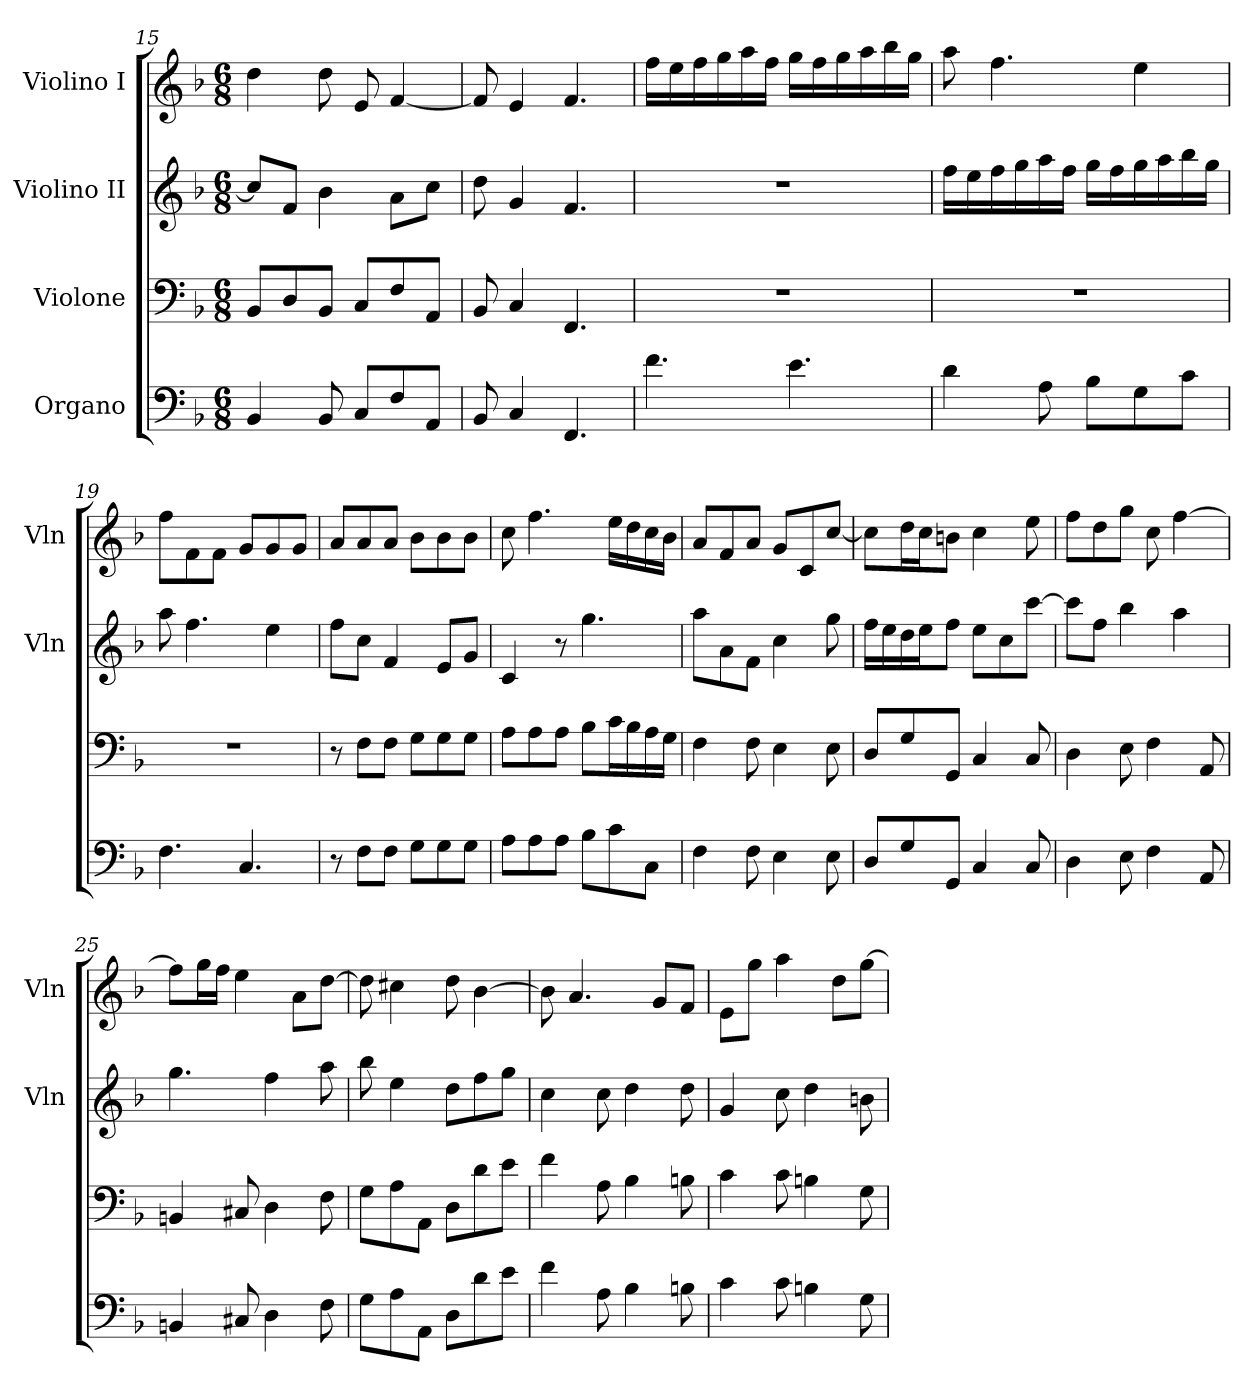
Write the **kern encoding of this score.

**kern	**kern	**kern	**kern
*part4	*part3	*part2	*part1
*staff4	*staff3	*staff2	*staff1
*I"Organo	*I"Violone	*I"Violino II	*I"Violino I
*	*	*I'Vln	*I'Vln
*clefF4	*clefF4	*clefG2	*clefG2
*k[b-]	*k[b-]	*k[b-]	*k[b-]
*F:	*F:	*F:	*F:
*M6/8	*M6/8	*M6/8	*M6/8
=15	=15	=15	=15
4BB-	8BB-L	8ccL]	4dd
.	8D	8fJ	.
8BB-	8BB-J	4b-	8dd
8CL	8CL	.	8e
8F	8F	8aL	[4f
8AAJ	8AAJ	8ccJ	.
=16	=16	=16	=16
8BB-	8BB-	8dd	8f]
4C	4C	4g	4e
4.FF	4.FF	4.f	4.f
=17	=17	=17	=17
4.f	2.r	2.r	16ffLL
.	.	.	16ee
.	.	.	16ff
.	.	.	16gg
.	.	.	16aa
.	.	.	16ffJJ
4.e	.	.	16ggLL
.	.	.	16ff
.	.	.	16gg
.	.	.	16aa
.	.	.	16bb-
.	.	.	16ggJJ
=18	=18	=18	=18
4d	2.r	16ffLL	8aa
.	.	16ee	.
.	.	16ff	4.ff
.	.	16gg	.
8A	.	16aa	.
.	.	16ffJJ	.
8B-L	.	16ggLL	.
.	.	16ff	.
8G	.	16gg	4ee
.	.	16aa	.
8cJ	.	16bb-	.
.	.	16ggJJ	.
=19	=19	=19	=19
4.F	2.r	8aa	8ffL
.	.	4.ff	8f
.	.	.	8fJ
4.C	.	.	8gL
.	.	4ee	8g
.	.	.	8gJ
=20	=20	=20	=20
8r	8r	8ffL	8aL
8FL	8FL	8ccJ	8a
8FJ	8FJ	4f	8aJ
8GL	8GL	.	8b-L
8G	8G	8eL	8b-
8GJ	8GJ	8gJ	8b-J
=21	=21	=21	=21
8AL	8AL	4c	8cc
8A	8A	.	4.ff
8AJ	8AJ	8r	.
8B-L	8B-L	4.gg	.
8c	16cL	.	16eeLL
.	16B-	.	16dd
8CJ	16A	.	16cc
.	16GJJ	.	16b-JJ
=22	=22	=22	=22
4F	4F	8aaL	8aL
.	.	8a	8f
8F	8F	8fJ	8aJ
4E	4E	4cc	8gL
.	.	.	8c
8E	8E	8gg	[8ccJ
=23	=23	=23	=23
8DL	8DL	16ffLL	8ccL]
.	.	16ee	.
8G	8G	16dd	16ddL
.	.	16eeJ	16ccJ
8GGJ	8GGJ	8ffJ	8bnJ
4C	4C	8eeL	4cc
.	.	8cc	.
8C	8C	[8cccJ	8ee
=24	=24	=24	=24
4D	4D	8cccL]	8ffL
.	.	8ffJ	8dd
8E	8E	4bb-	8ggJ
4F	4F	.	8cc
.	.	4aa	[4ff
8AA	8AA	.	.
=25	=25	=25	=25
4BBn	4BBn	4.gg	8ffL]
.	.	.	16ggL
.	.	.	16ffJJ
8C#X	8C#X	.	4ee
4D	4D	4ff	.
.	.	.	8aL
8F	8F	8aa	[8ddJ
=26	=26	=26	=26
8GL	8GL	8bb-	8dd]
8A	8A	4ee	4cc#X
8AAJ	8AAJ	.	.
8DL	8DL	8ddL	8dd
8d	8d	8ff	[4b-
8eJ	8eJ	8ggJ	.
=27	=27	=27	=27
4f	4f	4cc	8b-]
.	.	.	4.a
8A	8A	8cc	.
4B-	4B-	4dd	.
.	.	.	8gL
8Bn	8Bn	8dd	8fJ
=28	=28	=28	=28
4c	4c	4g	8eL
.	.	.	8ggJ
8c	8c	8cc	4aa
4Bn	4Bn	4dd	.
.	.	.	8ddL
8G	8G	8bn	[8ggJ
=	=	=	=
*-	*-	*-	*-
